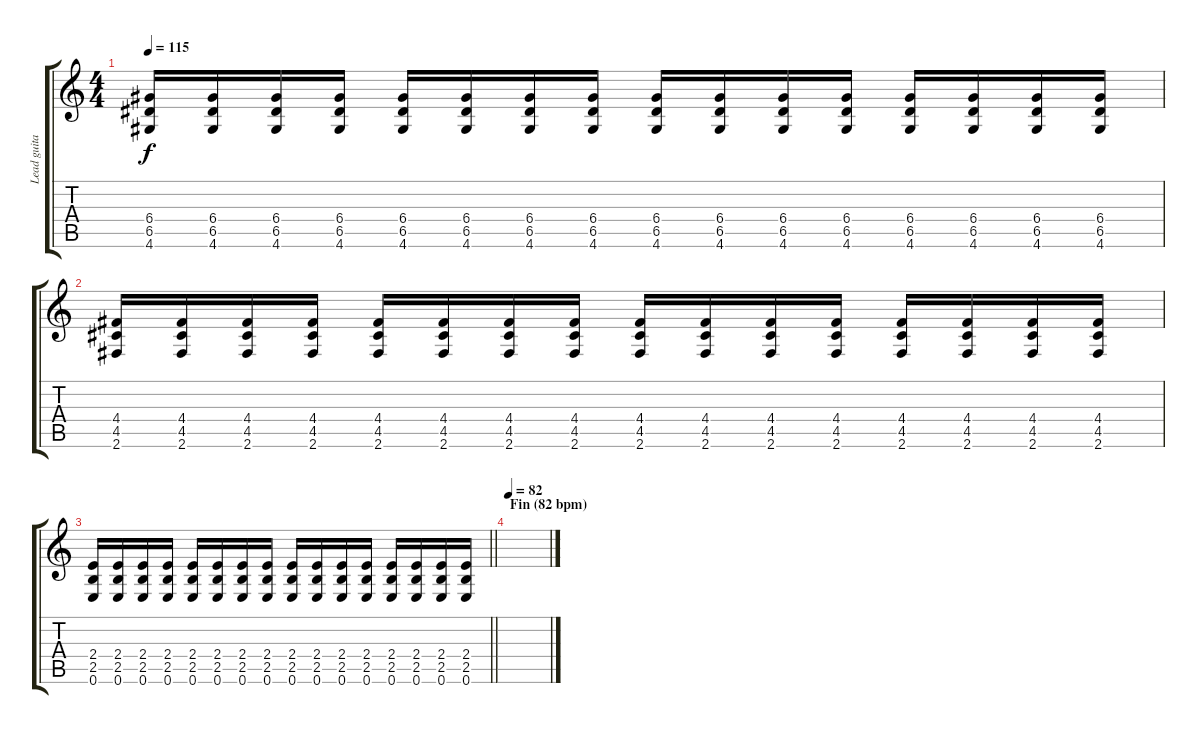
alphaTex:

\track ("Lead guitare (Deryck)" "Lead guita") {instrument overdrivenguitar}
\staff {score tabs}
\tuning (E4 B3 G3 D3 A2 E2) {hide}
\ts (4 4)
\tempo 115
\clef g2
\ks c
(6.4 6.5 4.6).16{dy f} (6.4 6.5 4.6).16 (6.4 6.5 4.6).16 (6.4 6.5 4.6).16 (6.4 6.5 4.6).16 (6.4 6.5 4.6).16 (6.4 6.5 4.6).16 (6.4 6.5 4.6).16 (6.4 6.5 4.6).16 (6.4 6.5 4.6).16 (6.4 6.5 4.6).16 (6.4 6.5 4.6).16 (6.4 6.5 4.6).16 (6.4 6.5 4.6).16 (6.4 6.5 4.6).16 (6.4 6.5 4.6).16 |
(4.4 4.5 2.6).16 (4.4 4.5 2.6).16 (4.4 4.5 2.6).16 (4.4 4.5 2.6).16 (4.4 4.5 2.6).16 (4.4 4.5 2.6).16 (4.4 4.5 2.6).16 (4.4 4.5 2.6).16 (4.4 4.5 2.6).16 (4.4 4.5 2.6).16 (4.4 4.5 2.6).16 (4.4 4.5 2.6).16 (4.4 4.5 2.6).16 (4.4 4.5 2.6).16 (4.4 4.5 2.6).16 (4.4 4.5 2.6).16 |
\barLineRight lightlight
(2.4 2.5 0.6).16 (2.4 2.5 0.6).16 (2.4 2.5 0.6).16 (2.4 2.5 0.6).16 (2.4 2.5 0.6).16 (2.4 2.5 0.6).16 (2.4 2.5 0.6).16 (2.4 2.5 0.6).16 (2.4 2.5 0.6).16 (2.4 2.5 0.6).16 (2.4 2.5 0.6).16 (2.4 2.5 0.6).16 (2.4 2.5 0.6).16 (2.4 2.5 0.6).16 (2.4 2.5 0.6).16 (2.4 2.5 0.6).16 |
\section ("" "Fin (82 bpm)")
\tempo 82
